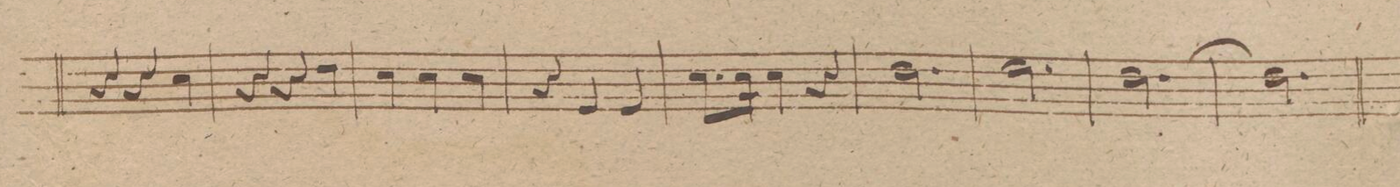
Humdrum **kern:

**kern	**dynam
*I"Corno 2do in A.	*
*clefG2	*
*k[f#]	*
*met(c|)	*
*M3/4	*
4r	.
4r	.
4g/	.
=229	=229
4r	.
4r	.
4a/	.
=230	=230
4g/	.
4g/	.
4g/	.
=231	=231
4r	.
4B/	.
4B/	.
=232	=232
8.g/L	.
16g/Jk	.
4g/	.
4r	.
=233	=233
2.a/	.
=234	=234
2.b\	.
=235	=235
[2.a/	.
=236	=236
2.a/]	.
=237	=237
*-	*-
